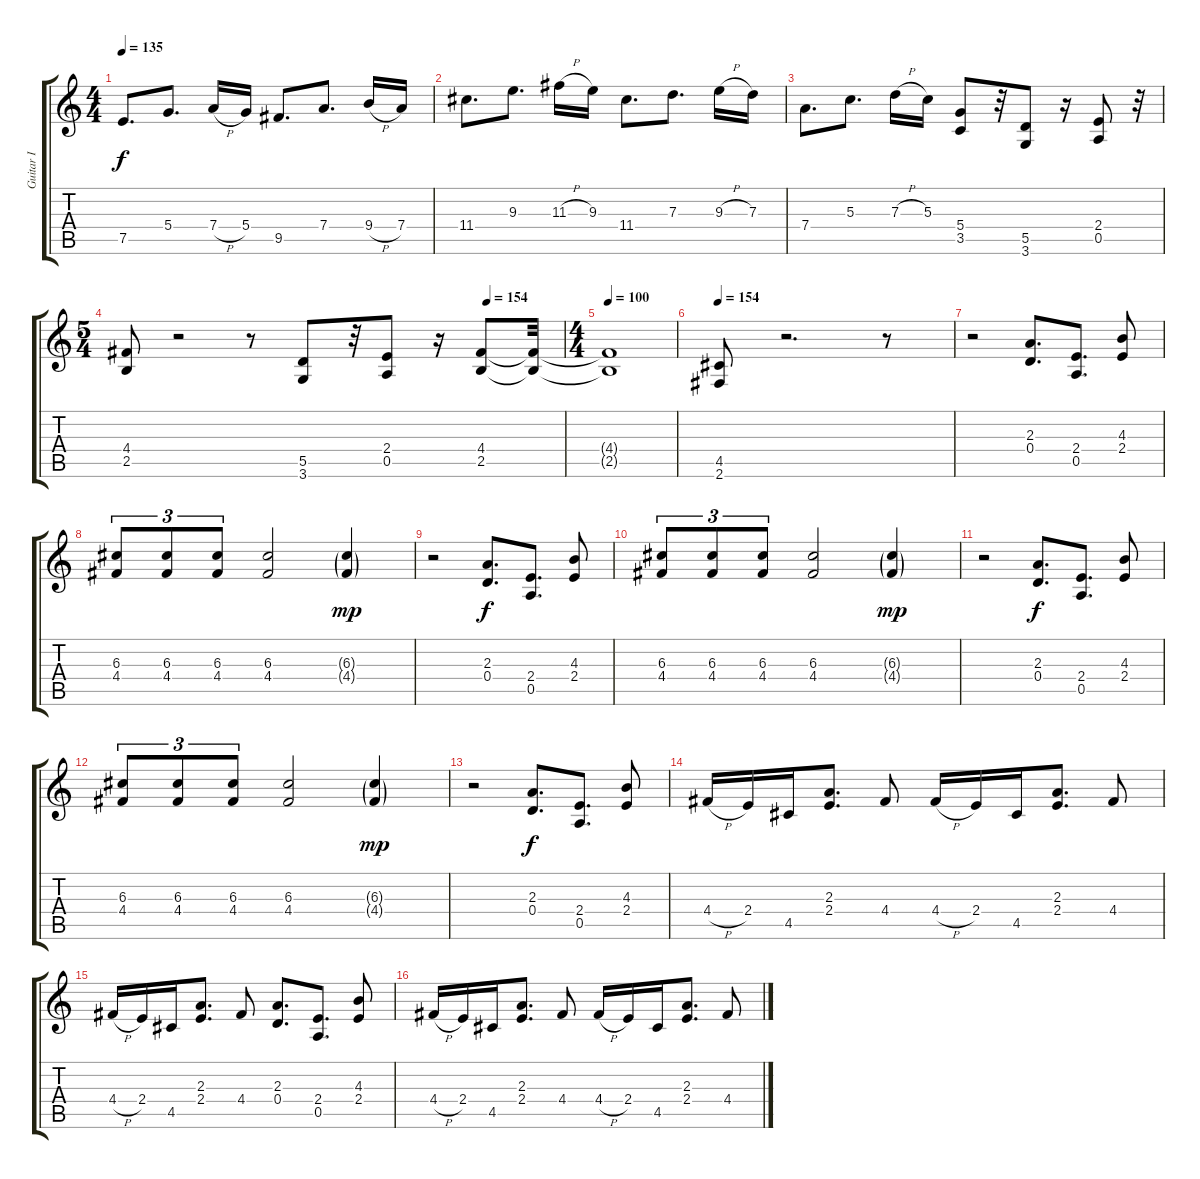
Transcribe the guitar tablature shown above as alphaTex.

\track ("Guitar I" "Guitar I") {instrument overdrivenguitar}
\staff {score tabs}
\tuning (E4 B3 G3 D3 A2 E2) {hide}
\ts (4 4)
\tempo 135
\clef g2
\ks c
7.5.8{d dy f} 5.4.8{d} 7.4{h}.16 5.4.16 9.5.8{d} 7.4.8{d} 9.4{h}.16 7.4.16 |
11.4.8{d} 9.3.8{d} 11.3{h}.16 9.3.16 11.4.8{d} 7.3.8{d} 9.3{h}.16 7.3.16 |
7.4.8{d} 5.3.8{d} 7.3{h}.16 5.3.16 (5.4 3.5).8 r.32 (5.5 3.6).8 r.16 (2.4 0.5).8 r.32 |
\ts (5 4)
\tempo (154 0.825)
(4.4 2.5).8 r.2 r.8 (5.5 3.6).8 r.32 (2.4 0.5).8 r.16 (4.4 2.5).8 (4.4{t} 2.5{t}).32 |
\ts (4 4)
\tempo 100
(4.4{t} 2.5{t}).1 |
\tempo 154
(4.5 2.6).8 r.2{d} r.8 |
r.2 (2.3 0.4).8{d} (2.4 0.5).8{d} (4.3 2.4).8 |
(6.3 4.4).8{tu (3 2)} (6.3 4.4).8{tu (3 2)} (6.3 4.4).8{tu (3 2)} (6.3 4.4).2 (6.3{g} 4.4{g}).4{dy mp} |
r.2 (2.3 0.4).8{d dy f} (2.4 0.5).8{d} (4.3 2.4).8 |
(6.3 4.4).8{tu (3 2)} (6.3 4.4).8{tu (3 2)} (6.3 4.4).8{tu (3 2)} (6.3 4.4).2 (6.3{g} 4.4{g}).4{dy mp} |
r.2 (2.3 0.4).8{d dy f} (2.4 0.5).8{d} (4.3 2.4).8 |
(6.3 4.4).8{tu (3 2)} (6.3 4.4).8{tu (3 2)} (6.3 4.4).8{tu (3 2)} (6.3 4.4).2 (6.3{g} 4.4{g}).4{dy mp} |
r.2 (2.3 0.4).8{d dy f} (2.4 0.5).8{d} (4.3 2.4).8 |
4.4{h}.16 2.4.16 4.5.16 (2.3 2.4).8{d} 4.4.8 4.4{h}.16 2.4.16 4.5.16 (2.3 2.4).8{d} 4.4.8 |
4.4{h}.16 2.4.16 4.5.16 (2.3 2.4).8{d} 4.4.8 (2.3 0.4).8{d} (2.4 0.5).8{d} (4.3 2.4).8 |
4.4{h}.16 2.4.16 4.5.16 (2.3 2.4).8{d} 4.4.8 4.4{h}.16 2.4.16 4.5.16 (2.3 2.4).8{d} 4.4.8
